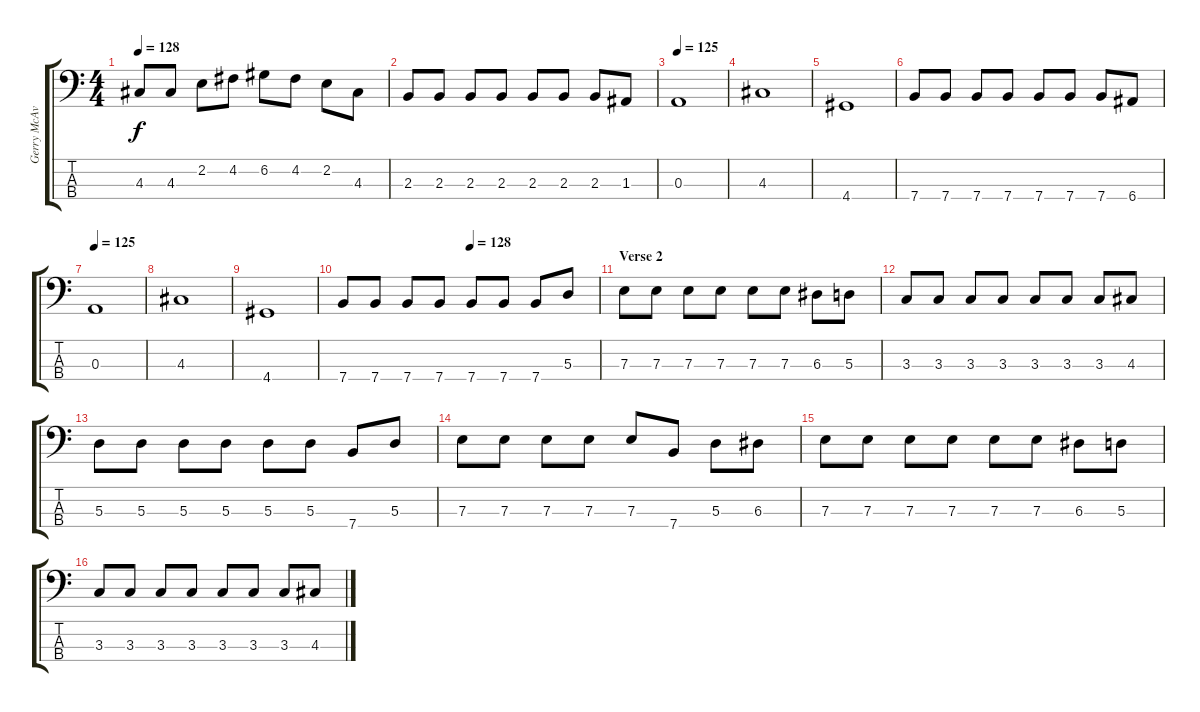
\track ("Gerry McAvoy" "Gerry McAv") {instrument electricbasspick}
\staff {score tabs}
\tuning (G2 D2 A1 E1) {hide}
\ts (4 4)
\tempo 128
\clef f4
\ks c
4.3.8{dy f} 4.3.8 2.2.8 4.2.8 6.2.8 4.2.8 2.2.8 4.3.8 |
2.3.8 2.3.8 2.3.8 2.3.8 2.3.8 2.3.8 2.3.8 1.3.8 |
\tempo 125
0.3.1 |
4.3.1 |
4.4.1 |
7.4.8 7.4.8 7.4.8 7.4.8 7.4.8 7.4.8 7.4.8 6.4.8 |
\tempo 125
0.3.1 |
4.3.1 |
4.4.1 |
\tempo (128 0.5)
7.4.8 7.4.8 7.4.8 7.4.8 7.4.8 7.4.8 7.4.8 5.3.8 |
\section ("" "Verse 2")
7.3.8 7.3.8 7.3.8 7.3.8 7.3.8 7.3.8 6.3.8 5.3.8 |
3.3.8 3.3.8 3.3.8 3.3.8 3.3.8 3.3.8 3.3.8 4.3.8 |
5.3.8 5.3.8 5.3.8 5.3.8 5.3.8 5.3.8 7.4.8 5.3.8 |
7.3.8 7.3.8 7.3.8 7.3.8 7.3.8 7.4.8 5.3.8 6.3.8 |
7.3.8 7.3.8 7.3.8 7.3.8 7.3.8 7.3.8 6.3.8 5.3.8 |
3.3.8 3.3.8 3.3.8 3.3.8 3.3.8 3.3.8 3.3.8 4.3.8
